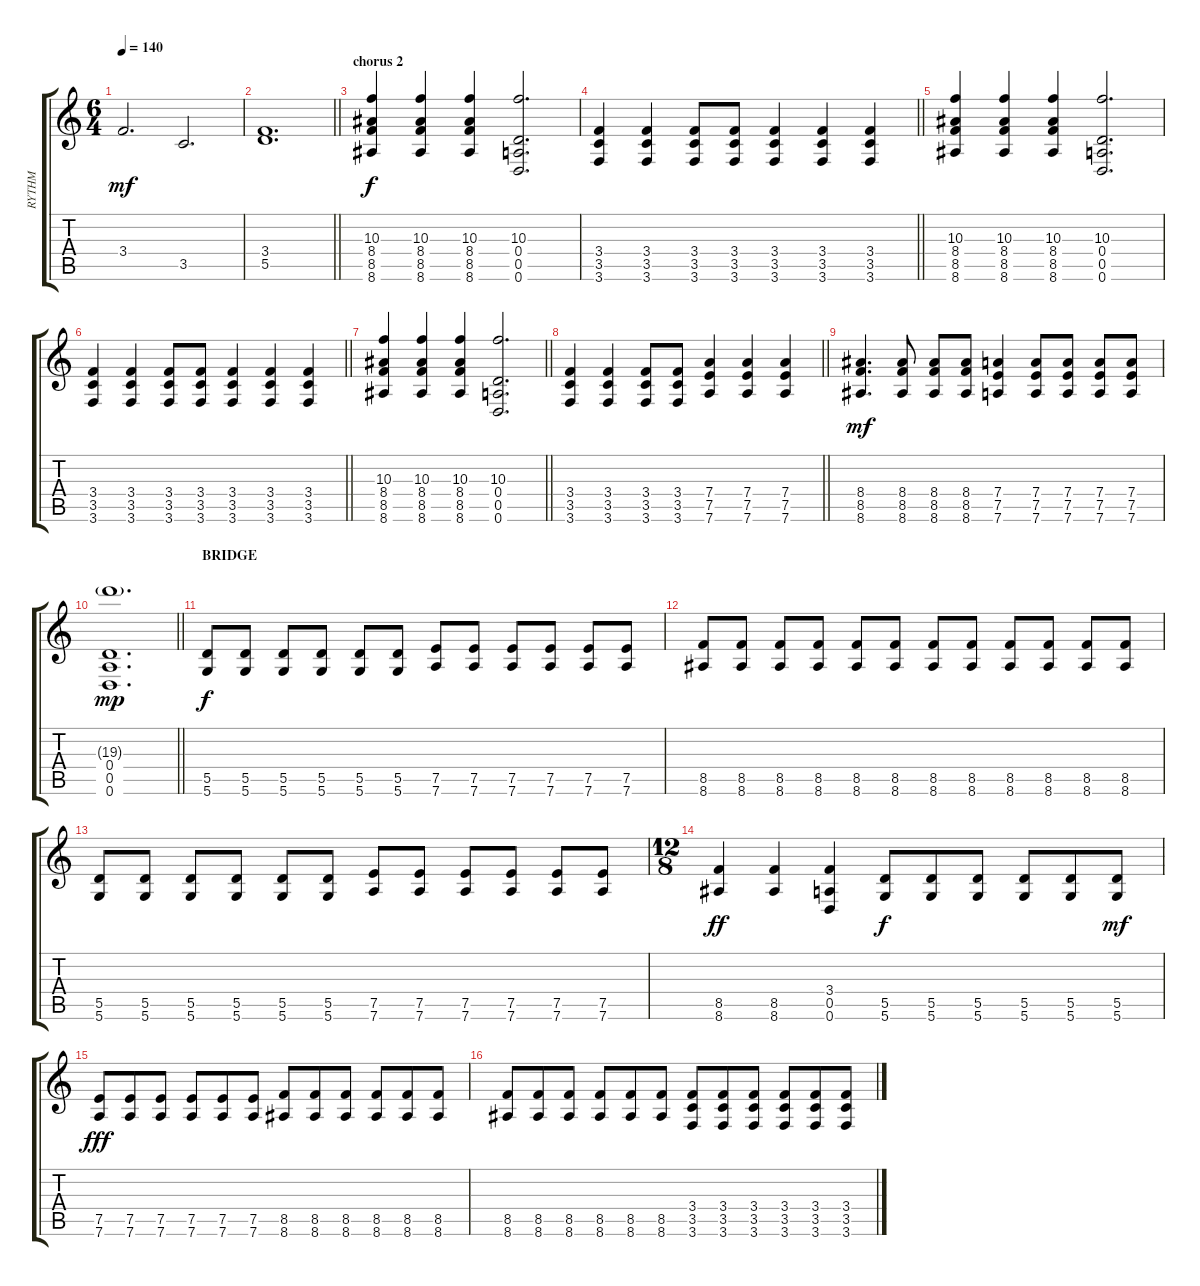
\track ("RYTHM" "RYTHM") {instrument overdrivenguitar}
\staff {score tabs}
\tuning (E4 B3 G3 D3 A2 D2) {hide}
\ts (6 4)
\tempo 140
\clef g2
\ks c
3.4.2{d dy mf} 3.5.2{d} |
\barLineRight lightlight
(3.4 5.5).1{d} |
\section ("" "chorus 2")
(10.3 8.4 8.5 8.6).4{dy f} (10.3 8.4 8.5 8.6).4 (10.3 8.4 8.5 8.6).4 (10.3 0.4 0.5 0.6).2{d} |
\barLineRight lightlight
(3.4 3.5 3.6).4 (3.4 3.5 3.6).4 (3.4 3.5 3.6).8 (3.4 3.5 3.6).8 (3.4 3.5 3.6).4 (3.4 3.5 3.6).4 (3.4 3.5 3.6).4 |
(10.3 8.4 8.5 8.6).4 (10.3 8.4 8.5 8.6).4 (10.3 8.4 8.5 8.6).4 (10.3 0.4 0.5 0.6).2{d} |
\barLineRight lightlight
(3.4 3.5 3.6).4 (3.4 3.5 3.6).4 (3.4 3.5 3.6).8 (3.4 3.5 3.6).8 (3.4 3.5 3.6).4 (3.4 3.5 3.6).4 (3.4 3.5 3.6).4 |
\barLineRight lightlight
(10.3 8.4 8.5 8.6).4 (10.3 8.4 8.5 8.6).4 (10.3 8.4 8.5 8.6).4 (10.3 0.4 0.5 0.6).2{d} |
\barLineRight lightlight
(3.4 3.5 3.6).4 (3.4 3.5 3.6).4 (3.4 3.5 3.6).8 (3.4 3.5 3.6).8 (7.4 7.5 7.6).4 (7.4 7.5 7.6).4 (7.4 7.5 7.6).4 |
(8.4 8.5 8.6).4{d dy mf} (8.4 8.5 8.6).8 (8.4 8.5 8.6).8 (8.4 8.5 8.6).8 (7.4 7.5 7.6).4 (7.4 7.5 7.6).8 (7.4 7.5 7.6).8 (7.4 7.5 7.6).8 (7.4 7.5 7.6).8 |
\barLineRight lightlight
(19.3{g} 0.4 0.5 0.6).1{d dy mp} |
\section ("" "BRIDGE")
(5.5 5.6).8{dy f} (5.5 5.6).8 (5.5 5.6).8 (5.5 5.6).8 (5.5 5.6).8 (5.5 5.6).8 (7.5 7.6).8 (7.5 7.6).8 (7.5 7.6).8 (7.5 7.6).8 (7.5 7.6).8 (7.5 7.6).8 |
(8.5 8.6).8 (8.5 8.6).8 (8.5 8.6).8 (8.5 8.6).8 (8.5 8.6).8 (8.5 8.6).8 (8.5 8.6).8 (8.5 8.6).8 (8.5 8.6).8 (8.5 8.6).8 (8.5 8.6).8 (8.5 8.6).8 |
(5.5 5.6).8 (5.5 5.6).8 (5.5 5.6).8 (5.5 5.6).8 (5.5 5.6).8 (5.5 5.6).8 (7.5 7.6).8 (7.5 7.6).8 (7.5 7.6).8 (7.5 7.6).8 (7.5 7.6).8 (7.5 7.6).8 |
\ts (12 8)
(8.5 8.6).4{dy ff} (8.5 8.6).4 (3.4 0.5 0.6).4 (5.5 5.6).8{dy f} (5.5 5.6).8 (5.5 5.6).8 (5.5 5.6).8 (5.5 5.6).8 (5.5 5.6).8{dy mf} |
(7.5 7.6).8{dy fff} (7.5 7.6).8 (7.5 7.6).8 (7.5 7.6).8 (7.5 7.6).8 (7.5 7.6).8 (8.5 8.6).8 (8.5 8.6).8 (8.5 8.6).8 (8.5 8.6).8 (8.5 8.6).8 (8.5 8.6).8 |
(8.5 8.6).8 (8.5 8.6).8 (8.5 8.6).8 (8.5 8.6).8 (8.5 8.6).8 (8.5 8.6).8 (3.4 3.5 3.6).8 (3.4 3.5 3.6).8 (3.4 3.5 3.6).8 (3.4 3.5 3.6).8 (3.4 3.5 3.6).8 (3.4 3.5 3.6).8
